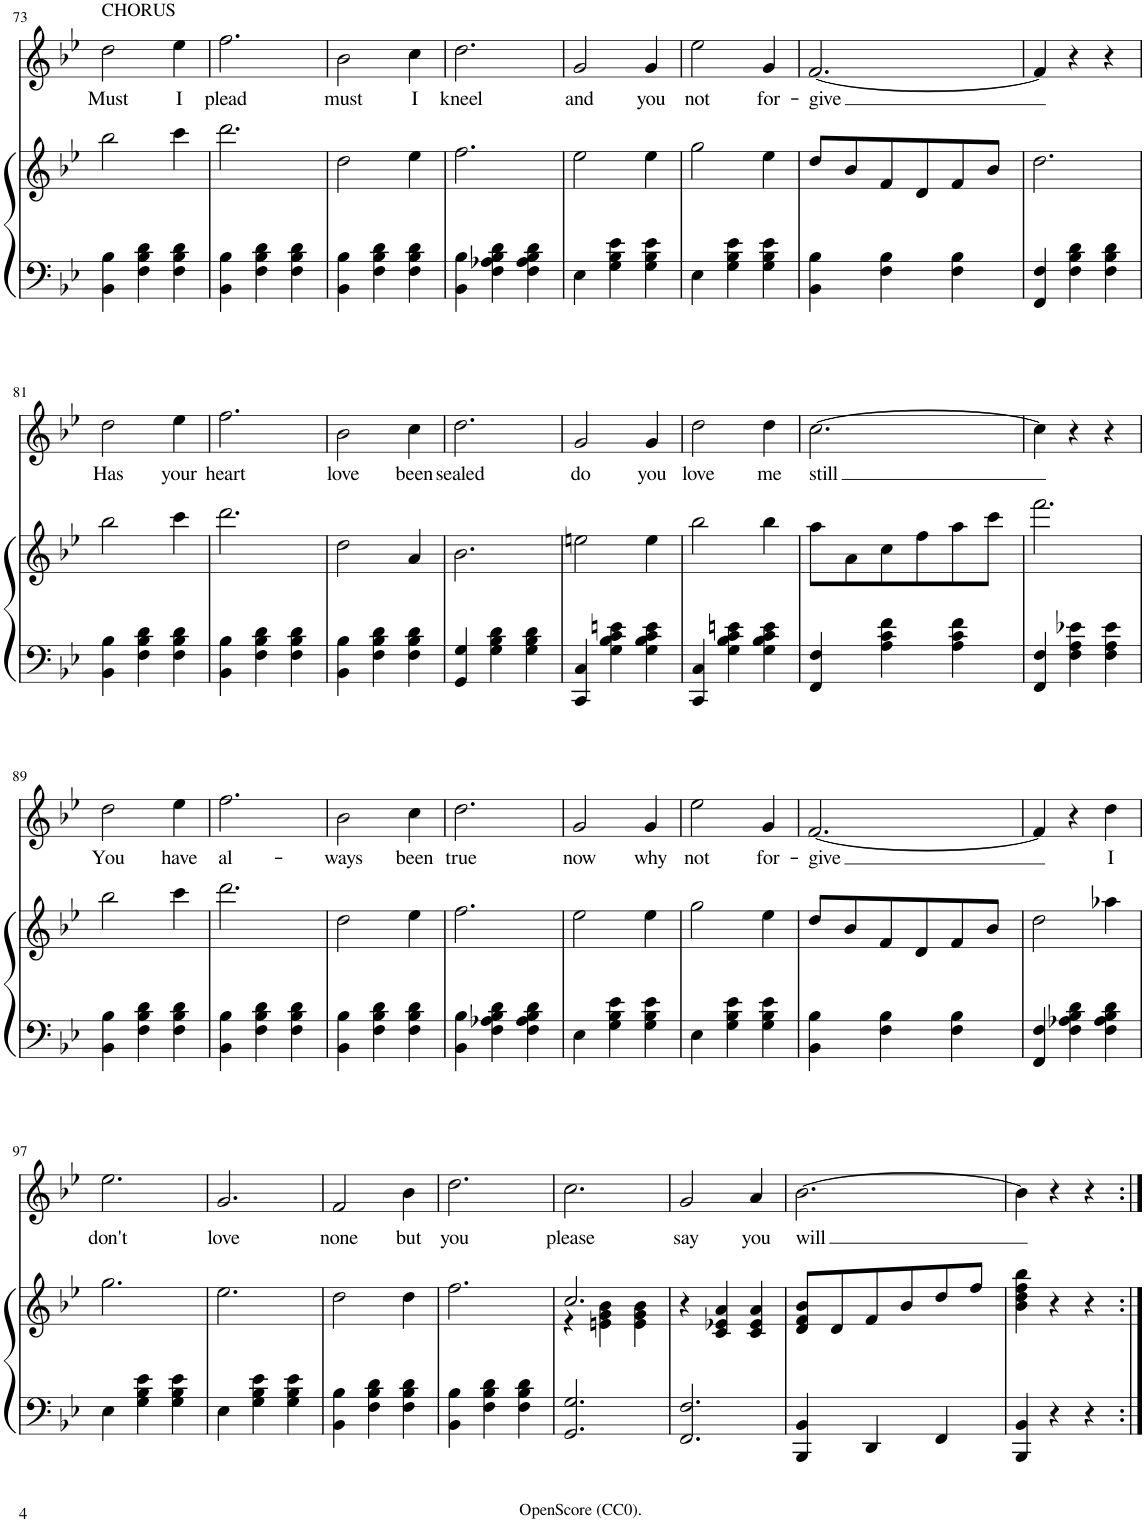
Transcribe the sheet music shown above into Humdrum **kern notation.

**kern	**kern	**kern	**text
*part2	*part2	*part1	*part1
*staff3	*staff2	*staff1	*staff1
*I"Piano	*	*I"Voice	*
*I'Pno	*	*	*
!!LO:PB:g=z
*clefF4	*clefG2	*clefG2	*
*k[b-e-]	*k[b-e-]	*k[b-e-]	*
*M3/4	*M3/4	*M3/4	*
=73	=73	=73	=73
!	!	!LO:TX:a:t=CHORUS	!
!	!	!	!LO:LY:b
4BB-\ 4B-\	2bb-\	2dd\	Must
4F\ 4B-\ 4d\	.	.	.
!	!	!	!LO:LY:b
4F\ 4B-\ 4d\	4ccc\	4ee-\	I
=74	=74	=74	=74
!	!	!	!LO:LY:b
4BB-\ 4B-\	2.ddd\	2.ff\	plead
4F\ 4B-\ 4d\	.	.	.
4F\ 4B-\ 4d\	.	.	.
=75	=75	=75	=75
!	!	!	!LO:LY:b
4BB-\ 4B-\	2dd\	2b-\	must
4F\ 4B-\ 4d\	.	.	.
!	!	!	!LO:LY:b
4F\ 4B-\ 4d\	4ee-\	4cc\	I
=76	=76	=76	=76
!	!	!	!LO:LY:b
4BB-\ 4B-\	2.ff\	2.dd\	kneel
4F\ 4A-X\ 4B-\ 4d\	.	.	.
4F\ 4A-\ 4B-\ 4d\	.	.	.
=77	=77	=77	=77
!	!	!	!LO:LY:b
4E-\	2ee-\	2g/	and
4G\ 4B-\ 4e-\	.	.	.
!	!	!	!LO:LY:b
4G\ 4B-\ 4e-\	4ee-\	4g/	you
=78	=78	=78	=78
!	!	!	!LO:LY:b
4E-\	2gg\	2ee-\	not
4G\ 4B-\ 4e-\	.	.	.
!	!	!	!LO:LY:b
4G\ 4B-\ 4e-\	4ee-\	4g/	for-
=79	=79	=79	=79
!	!	!	!LO:LY:b
4BB-\ 4B-\	8dd/L	[2.f/	-give
.	8b-/	.	.
4F\ 4B-\	8f/	.	.
.	8d/	.	.
4F\ 4B-\	8f/	.	.
.	8b-/J	.	.
=80	=80	=80	=80
4FF/ 4F/	2.dd\	4f/]	.
4F\ 4B-\ 4d\	.	4r	.
4F\ 4B-\ 4d\	.	4r	.
!!LO:LB:g=z
=81	=81	=81	=81
!	!	!	!LO:LY:b
4BB-\ 4B-\	2bb-\	2dd\	Has
4F\ 4B-\ 4d\	.	.	.
!	!	!	!LO:LY:b
4F\ 4B-\ 4d\	4ccc\	4ee-\	your
=82	=82	=82	=82
!	!	!	!LO:LY:b
4BB-\ 4B-\	2.ddd\	2.ff\	heart
4F\ 4B-\ 4d\	.	.	.
4F\ 4B-\ 4d\	.	.	.
=83	=83	=83	=83
!	!	!	!LO:LY:b
4BB-\ 4B-\	2dd\	2b-\	love
4F\ 4B-\ 4d\	.	.	.
!	!	!	!LO:LY:b
4F\ 4B-\ 4d\	4a/	4cc\	been
=84	=84	=84	=84
!	!	!	!LO:LY:b
4GG/ 4G/	2.b-\	2.dd\	sealed
4G\ 4B-\ 4d\	.	.	.
4G\ 4B-\ 4d\	.	.	.
=85	=85	=85	=85
!	!	!	!LO:LY:b
4CC/ 4C/	2een\	2g/	do
4G\ 4B-\ 4c\ 4en\	.	.	.
!	!	!	!LO:LY:b
4G\ 4B-\ 4c\ 4e\	4ee\	4g/	you
=86	=86	=86	=86
!	!	!	!LO:LY:b
4CC/ 4C/	2bb-\	2dd\	love
4G\ 4B-\ 4c\ 4en\	.	.	.
!	!	!	!LO:LY:b
4G\ 4B-\ 4c\ 4e\	4bb-\	4dd\	me
=87	=87	=87	=87
!	!	!	!LO:LY:b
4FF/ 4F/	8aa\L	[2.cc\	still
.	8a\	.	.
4A\ 4c\ 4f\	8cc\	.	.
.	8ff\	.	.
4A\ 4c\ 4f\	8aa\	.	.
.	8ccc\J	.	.
=88	=88	=88	=88
4FF/ 4F/	2.fff\	4cc\]	.
4F\ 4A\ 4e-X\	.	4r	.
4F\ 4A\ 4e-\	.	4r	.
!!LO:LB:g=z
=89	=89	=89	=89
!	!	!	!LO:LY:b
4BB-\ 4B-\	2bb-\	2dd\	You
4F\ 4B-\ 4d\	.	.	.
!	!	!	!LO:LY:b
4F\ 4B-\ 4d\	4ccc\	4ee-\	have
=90	=90	=90	=90
!	!	!	!LO:LY:b
4BB-\ 4B-\	2.ddd\	2.ff\	al-
4F\ 4B-\ 4d\	.	.	.
4F\ 4B-\ 4d\	.	.	.
=91	=91	=91	=91
!	!	!	!LO:LY:b
4BB-\ 4B-\	2dd\	2b-\	-ways
4F\ 4B-\ 4d\	.	.	.
!	!	!	!LO:LY:b
4F\ 4B-\ 4d\	4ee-\	4cc\	been
=92	=92	=92	=92
!	!	!	!LO:LY:b
4BB-\ 4B-\	2.ff\	2.dd\	true
4F\ 4A-X\ 4B-\ 4d\	.	.	.
4F\ 4A-\ 4B-\ 4d\	.	.	.
=93	=93	=93	=93
!	!	!	!LO:LY:b
4E-\	2ee-\	2g/	now
4G\ 4B-\ 4e-\	.	.	.
!	!	!	!LO:LY:b
4G\ 4B-\ 4e-\	4ee-\	4g/	why
=94	=94	=94	=94
!	!	!	!LO:LY:b
4E-\	2gg\	2ee-\	not
4G\ 4B-\ 4e-\	.	.	.
!	!	!	!LO:LY:b
4G\ 4B-\ 4e-\	4ee-\	4g/	for-
=95	=95	=95	=95
!	!	!	!LO:LY:b
4BB-\ 4B-\	8dd/L	[2.f/	-give
.	8b-/	.	.
4F\ 4B-\	8f/	.	.
.	8d/	.	.
4F\ 4B-\	8f/	.	.
.	8b-/J	.	.
=96	=96	=96	=96
4FF/ 4F/	2dd\	4f/]	.
4F\ 4A-X\ 4B-\ 4d\	.	4r	.
!	!	!	!LO:LY:b
4F\ 4A-\ 4B-\ 4d\	4aa-X\	4dd\	I
!!LO:LB:g=z
=97	=97	=97	=97
!	!	!	!LO:LY:b
4E-\	2.gg\	2.ee-\	don't
4G\ 4B-\ 4e-\	.	.	.
4G\ 4B-\ 4e-\	.	.	.
=98	=98	=98	=98
!	!	!	!LO:LY:b
4E-\	2.ee-\	2.g/	love
4G\ 4B-\ 4e-\	.	.	.
4G\ 4B-\ 4e-\	.	.	.
=99	=99	=99	=99
!	!	!	!LO:LY:b
4BB-\ 4B-\	2dd\	2f/	none
4F\ 4B-\ 4d\	.	.	.
!	!	!	!LO:LY:b
4F\ 4B-\ 4d\	4dd\	4b-\	but
=100	=100	=100	=100
!	!	!	!LO:LY:b
4BB-\ 4B-\	2.ff\	2.dd\	you
4F\ 4B-\ 4d\	.	.	.
4F\ 4B-\ 4d\	.	.	.
=101	=101	=101	=101
*	*^	*	*
!	!	!	!	!LO:LY:b
2.GG/ 2.G/	2.cc/	4r	2.cc\	please
.	.	4en\ 4g\ 4b-\	.	.
.	.	4e\ 4g\ 4b-\	.	.
=102	=102	=102	=102	=102
!	!	!	!	!LO:LY:b
*	*v	*v	*	*
2.FF/ 2.F/	4r	2g/	say
.	4c/ 4e-X/ 4a/	.	.
!	!	!	!LO:LY:b
.	4c/ 4e-/ 4a/	4a/	you
=103	=103	=103	=103
!	!	!	!LO:LY:b
4BBB-/ 4BB-/	8d/ 8f/ 8b-/L	[2.b-\	will
.	8d/	.	.
4DD/	8f/	.	.
.	8b-/	.	.
4FF/	8dd/	.	.
.	8ff/J	.	.
=104	=104	=104	=104
4BBB-/ 4BB-/	4b-\ 4dd\ 4ff\ 4bb-\	4b-\]	.
4r	4r	4r	.
4r	4r	4r	.
=:|!	=:|!	=:|!	=:|!
*-	*-	*-	*-
